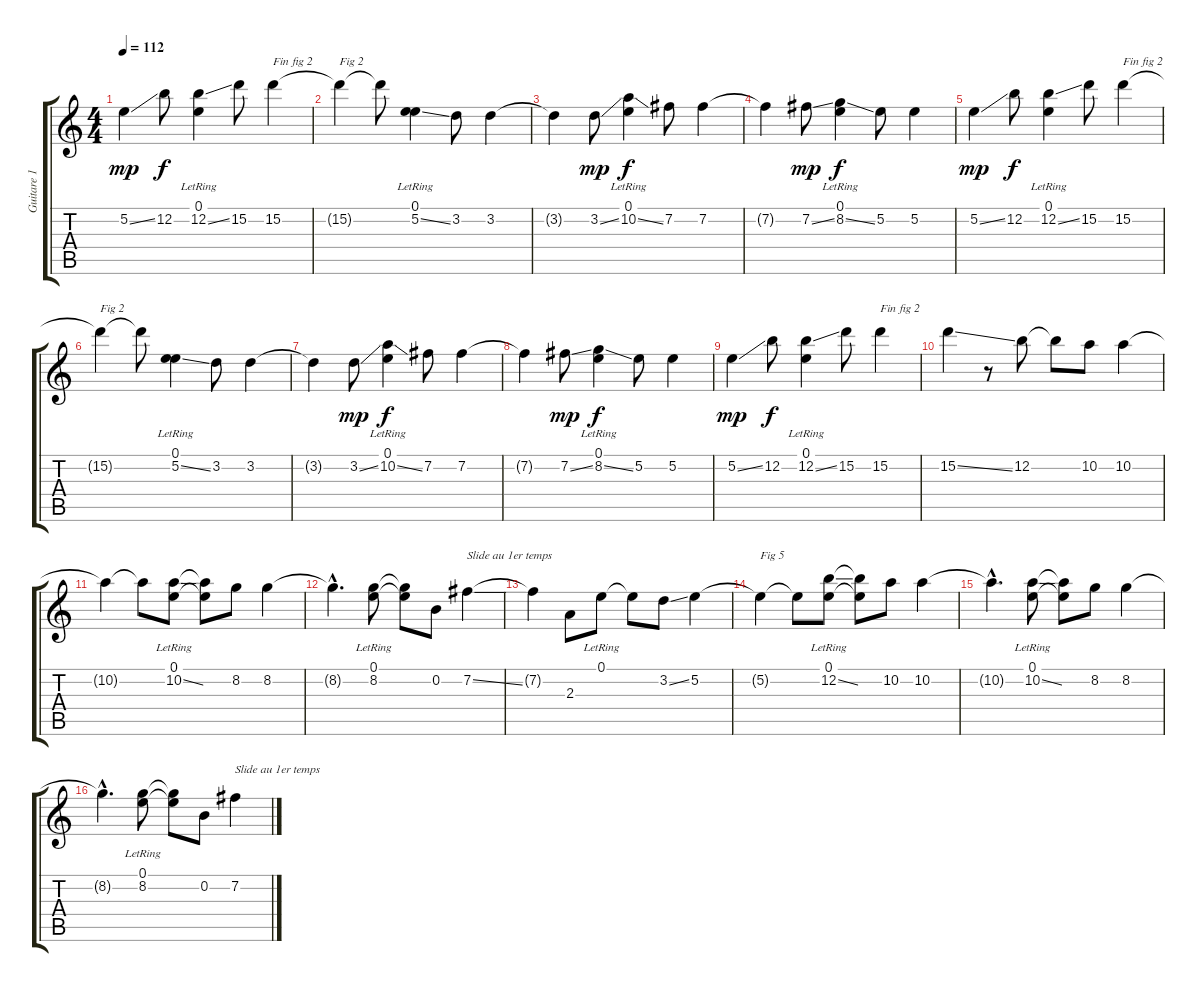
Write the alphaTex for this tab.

\track ("Guitare 1  " "Guitare 1 ") {instrument distortionguitar}
\staff {score tabs}
\tuning (E4 B3 G3 D3 A2 E2) {hide}
\ts (4 4)
\tempo 112
\clef g2
\ks c
5.2{ss}.4{dy mp} 12.2.8{dy f} (0.1{lr} 12.2{ss}).4 15.2.8 15.2.4{txt "Fin fig 2"} |
15.2{t}.4{txt "Fig 2"} 15.2{t}.8 (0.1{lr} 5.2{ss}).4 3.2.8 3.2.4 |
3.2{t}.4 3.2{ss}.8{dy mp} (0.1{lr} 10.2{ss}).4{dy f} 7.2.8 7.2.4 |
7.2{t}.4 7.2{ss}.8{dy mp} (0.1{lr} 8.2{ss}).4{dy f} 5.2.8 5.2.4 |
5.2{ss}.4{dy mp} 12.2.8{dy f} (0.1{lr} 12.2{ss}).4 15.2.8 15.2.4{txt "Fin fig 2"} |
15.2{t}.4{txt "Fig 2"} 15.2{t}.8 (0.1{lr} 5.2{ss}).4 3.2.8 3.2.4 |
3.2{t}.4 3.2{ss}.8{dy mp} (0.1{lr} 10.2{ss}).4{dy f} 7.2.8 7.2.4 |
7.2{t}.4 7.2{ss}.8{dy mp} (0.1{lr} 8.2{ss}).4{dy f} 5.2.8 5.2.4 |
5.2{ss}.4{dy mp} 12.2.8{dy f} (0.1{lr} 12.2{ss}).4 15.2.8 15.2.4{txt "Fin fig 2"} |
15.2{ss}.4 r.8 12.2.8 12.2{t}.8 10.2.8 10.2.4 |
10.2{t}.4 10.2{t}.8 (0.1{lr} 10.2{ss}).8 (0.1{t} 10.2{t}).8 8.2.8 8.2.4 |
8.2{hac t}.4{d} (0.1{lr} 8.2).8 (0.1{t} 8.2{t}).8 0.2.8 7.2{ss}.4{txt "Slide au 1er temps"} |
7.2{t}.4 2.3.8 0.1{lr}.8 0.1{t}.8 3.2{ss}.8 5.2.4 |
5.2{t}.4{txt "Fig 5"} 5.2{t}.8 (0.1{lr} 12.2{ss}).8 (0.1{t} 12.2{t}).8 10.2.8 10.2.4 |
10.2{hac t}.4{d} (0.1{lr} 10.2{ss}).8 (0.1{t} 10.2{t}).8 8.2.8 8.2.4 |
8.2{hac t}.4{d} (0.1{lr} 8.2).8 (0.1{t} 8.2{t}).8 0.2.8 7.2{ss}.4{txt "Slide au 1er temps"}
